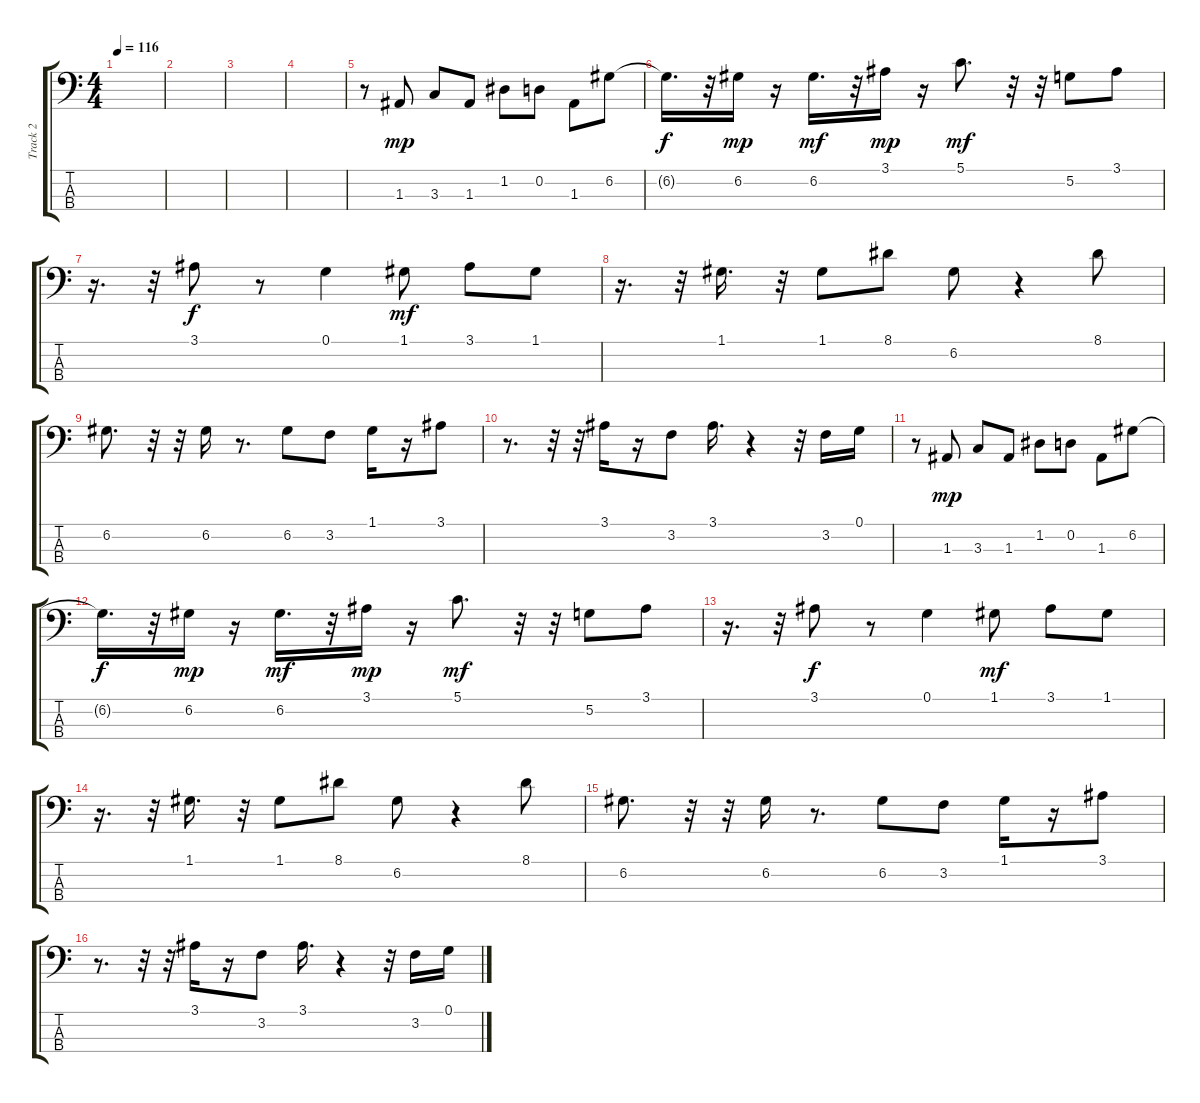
\track ("Track 2" "Track 2") {instrument synthbass1}
\staff {score tabs}
\tuning (G2 D2 A1 E1) {hide}
\ts (4 4)
\tempo 116
\clef f4
\ks c
|
|
|
|
r.8 1.3.8{dy mp} 3.3.8 1.3.8 1.2.8 0.2.8 1.3.8 6.2.8 |
6.2{t}.16{d dy f} r.32 6.2.16{dy mp} r.16 6.2.16{d dy mf} r.32 3.1.16{dy mp} r.16 5.1.8{d dy mf} r.32 r.32 5.2.8 3.1.8 |
r.16{d} r.32 3.1.8{dy f} r.8 0.1.4 1.1.8{dy mf} 3.1.8 1.1.8 |
r.16{d} r.32 1.1.16{d} r.32 1.1.8 8.1.8 6.2.8 r.4 8.1.8 |
6.2.8{d} r.32 r.32 6.2.16 r.8{d} 6.2.8 3.2.8 1.1.16 r.16 3.1.8 |
r.8{d} r.32 r.32 3.1.16 r.16 3.2.8 3.1.16{d} r.4 r.32 3.2.16 0.1.16 |
r.8 1.3.8{dy mp} 3.3.8 1.3.8 1.2.8 0.2.8 1.3.8 6.2.8 |
6.2{t}.16{d dy f} r.32 6.2.16{dy mp} r.16 6.2.16{d dy mf} r.32 3.1.16{dy mp} r.16 5.1.8{d dy mf} r.32 r.32 5.2.8 3.1.8 |
r.16{d} r.32 3.1.8{dy f} r.8 0.1.4 1.1.8{dy mf} 3.1.8 1.1.8 |
r.16{d} r.32 1.1.16{d} r.32 1.1.8 8.1.8 6.2.8 r.4 8.1.8 |
6.2.8{d} r.32 r.32 6.2.16 r.8{d} 6.2.8 3.2.8 1.1.16 r.16 3.1.8 |
r.8{d} r.32 r.32 3.1.16 r.16 3.2.8 3.1.16{d} r.4 r.32 3.2.16 0.1.16
